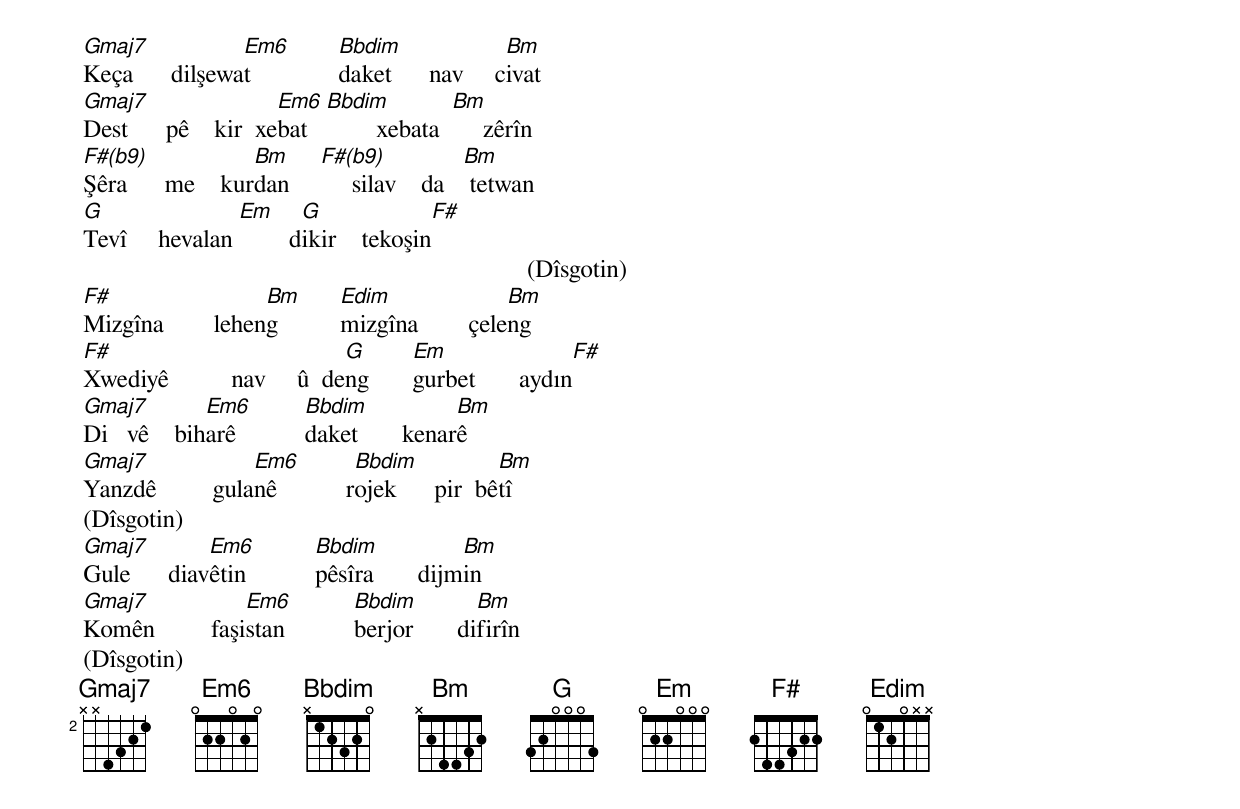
Gmaj7            Em6            Bbdim               Bm
Keça      dilşewat              daket      nav     civat
Gmaj7                  Em6   Bbdim           Bm
Dest      pê    kir  xebat           xebata       zêrîn
F#(b9)             Bm      F#(b9)             Bm
Şêra      me    kurdan          silav    da    tetwan
G                Em       G               F#
Tevî     hevalan         dikir    tekoşin
                                                                       (Dîsgotin)
F#                  Bm         Edim               Bm
Mizgîna        leheng          mizgîna        çeleng
F#                            G        Em                F#
Xwediyê          nav     û  deng       gurbet       aydın
Gmaj7         Em6           Bbdim            Bm
Di   vê    biharê           daket       kenarê
Gmaj7              Em6           Bbdim            Bm
Yanzdê         gulanê           rojek      pir  bêtî
(Dîsgotin)
Gmaj7         Em6            Bbdim            Bm
Gule      diavêtin           pêsîra       dijmin
Gmaj7             Em6            Bbdim          Bm
Komên         faşistan           berjor       difirîn
(Dîsgotin)
